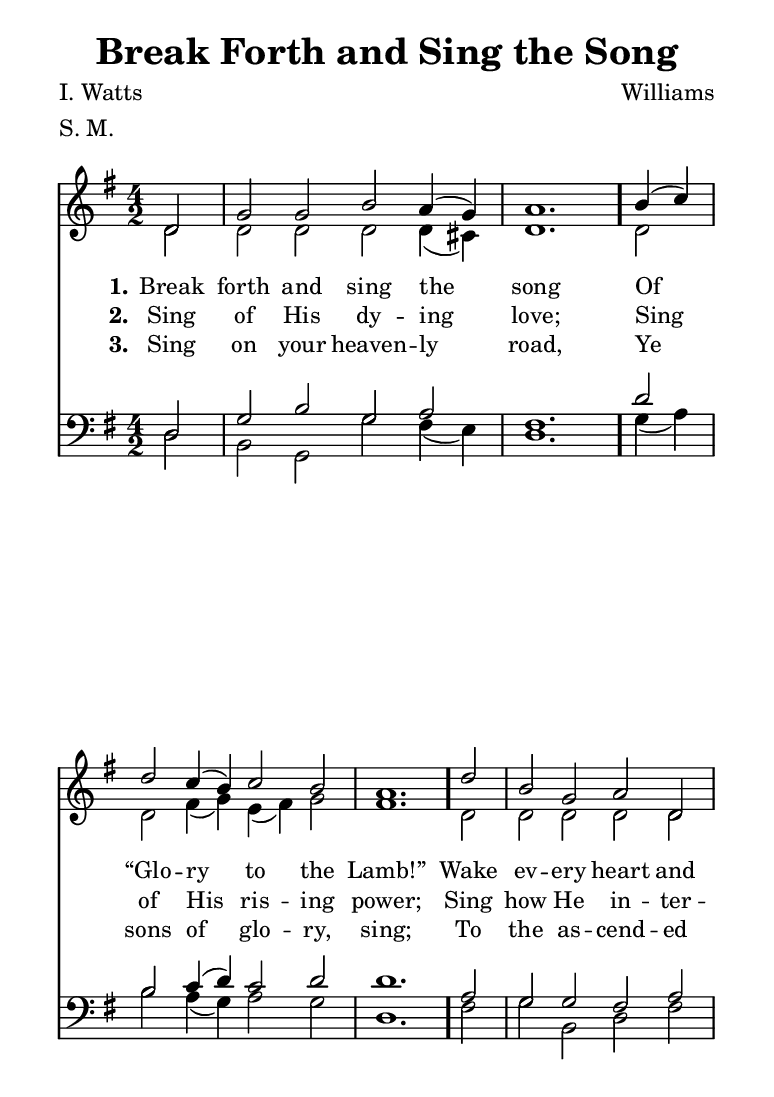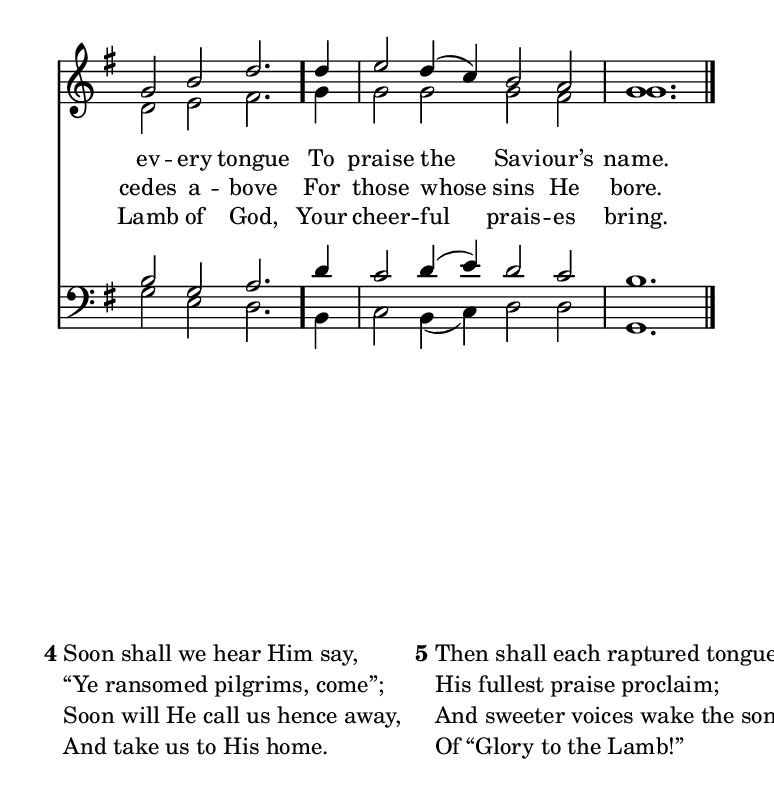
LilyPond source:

\include "common/global.ily"
\paper {
  \include "common/paper.ily"
  %ragged-bottom = ##t
  ragged-last-bottom = ##t
  systems-per-page = ##f
  %page-count = ##f
}

\header{
  hymnnumber = "150"
  title = "Break Forth and Sing the Song"
  tunename = "St. Thomas II"
  meter = "S. M."
  poet = "I. Watts"
  composer = "Williams"
  %copyright = ""
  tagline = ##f
}

global = {
  \include "common/overrides.ily"
  \override Staff.TimeSignature.style = #'()
  \time 4/2
  \override Score.MetronomeMark.transparent = ##t % hide all fermata changes too
  \tempo 2=80
  \key g \major
  \partial 2
  \autoBeamOff
}

notesSoprano = {
\global
\relative c' {

  d2 | g g b a4( g) | a1.
  b4( c) | d2 c4( b) c2 b | a1.
  d2 | b g a d, | g b d2.
  d4 | e2 d4( c) b2 a | g1.

  \bar "|."

}
}

notesAlto = {
\global
\relative e' {

  d2 | d d d d4( cis) | d1.
  d2 | d fis4( g) e( fis) g2 | fis1.
  d2 | d d d d | d e fis2.
  g4 | g2 g g fis | g1.

}
}

notesTenor = {
\global
\relative a, {

  d2 | g b g a | fis1.
  d'2 | b c4( d) c2 d | d1.
  a2 | g g fis a | b g a2.
  d4 | c2 d4( e) d2 c | b1.

}
}

notesBass = {
\global
\relative f {

  d2 | b g g' fis4( e) | d1.
  g4( a) | b2 a4( g) a2 g | d1.
  fis2 | g b, d fis | g e d2.
  b4 | c2 b4( c) d2 d | g,1.

}
}

wordsA = \lyricmode {
\set stanza = "1."

Break forth and sing the song \bar "."
Of “Glo -- ry to the Lamb!” \bar "."
Wake ev -- ery heart and ev -- ery tongue \bar "."
To praise the Sav -- iour’s name. \bar "."

}

wordsB = \lyricmode {
\set stanza = "2."

Sing of His dy -- ing love;
Sing of His ris -- ing power;
Sing how He in -- ter -- cedes a -- bove
For those whose sins He bore.

}

wordsC = \lyricmode {
\set stanza = "3."

Sing on your heaven -- ly road,
Ye sons of glo -- ry, sing;
To the as -- cend -- ed Lamb of God,
Your cheer -- ful prais -- es bring.

}

wordsD = \markuplist {

\line { Soon shall we hear Him say, }
\line { “Ye ransomed pilgrims, come”; }
\line { Soon will He call us hence away, }
\line { And take us to His home. }

}

wordsE = \markuplist {

\line { Then shall each raptured tongue }
\line { His fullest praise proclaim; }
\line { And sweeter voices wake the song }
\line { Of “Glory to the Lamb!” }

}

\score {
  \context ChoirStaff <<
    \context Staff = upper <<
      \set ChoirStaff.systemStartDelimiter = #'SystemStartBar
      \context Voice  = sopranos { \voiceOne << \notesSoprano >> }
      \context Voice  = altos { \voiceTwo << \notesAlto >> }
      \context Lyrics = one   \lyricsto sopranos \wordsA
      \context Lyrics = two   \lyricsto sopranos \wordsB
      \context Lyrics = three \lyricsto sopranos \wordsC
    >>
    \context Staff = men <<
      \clef bass
      \context Voice  = tenors { \voiceOne << \notesTenor >> }
      \context Voice  = basses { \voiceTwo << \notesBass >> }
    >>
  >>
  \layout {
    \include "common/layout.ily"
  }
  \midi{
    \include "common/midi.ily"
  }
}

\noPageBreak

\markup { \fill-line {
  \hspace #0.1
  \line{ \bold 4 \column { \wordsD } }
  \hspace #0.1
  \line{ \bold 5 \column { \wordsE } }
  \hspace #0.1
} }

\version "2.18.0"  % necessary for upgrading to future LilyPond versions.

% vi:set et ts=2 sw=2 ai nocindent syntax=lilypond
